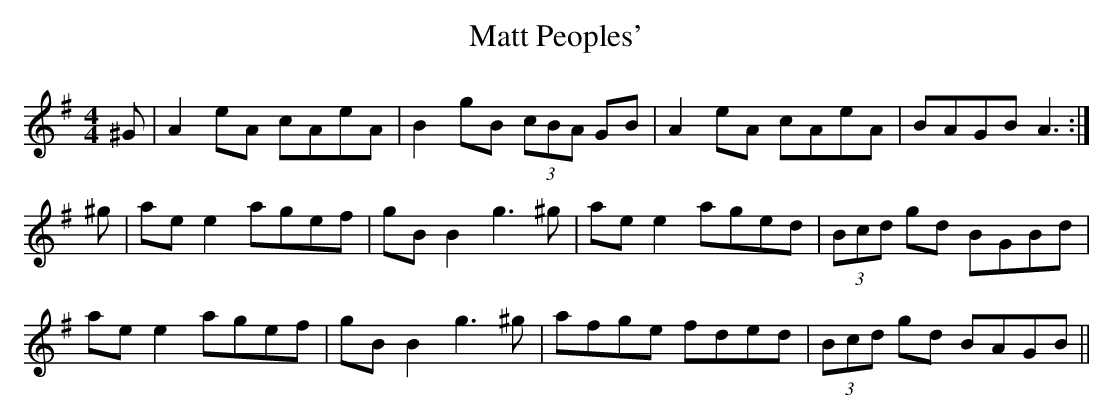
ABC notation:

X:1
T: Matt Peoples'
L: 1/8
M: 4/4
K: Ador
^G|A2 eA cAeA|B2 gB (3cBA GB|A2 eA cAeA|BAGB A3 :|
^g|ae e2 agef|gB B2 g3 ^g|ae e2 aged|(3Bcd gd BGBd|
ae e2 agef|gB B2 g3 ^g|afge fded|(3Bcd gd BAGB ||
